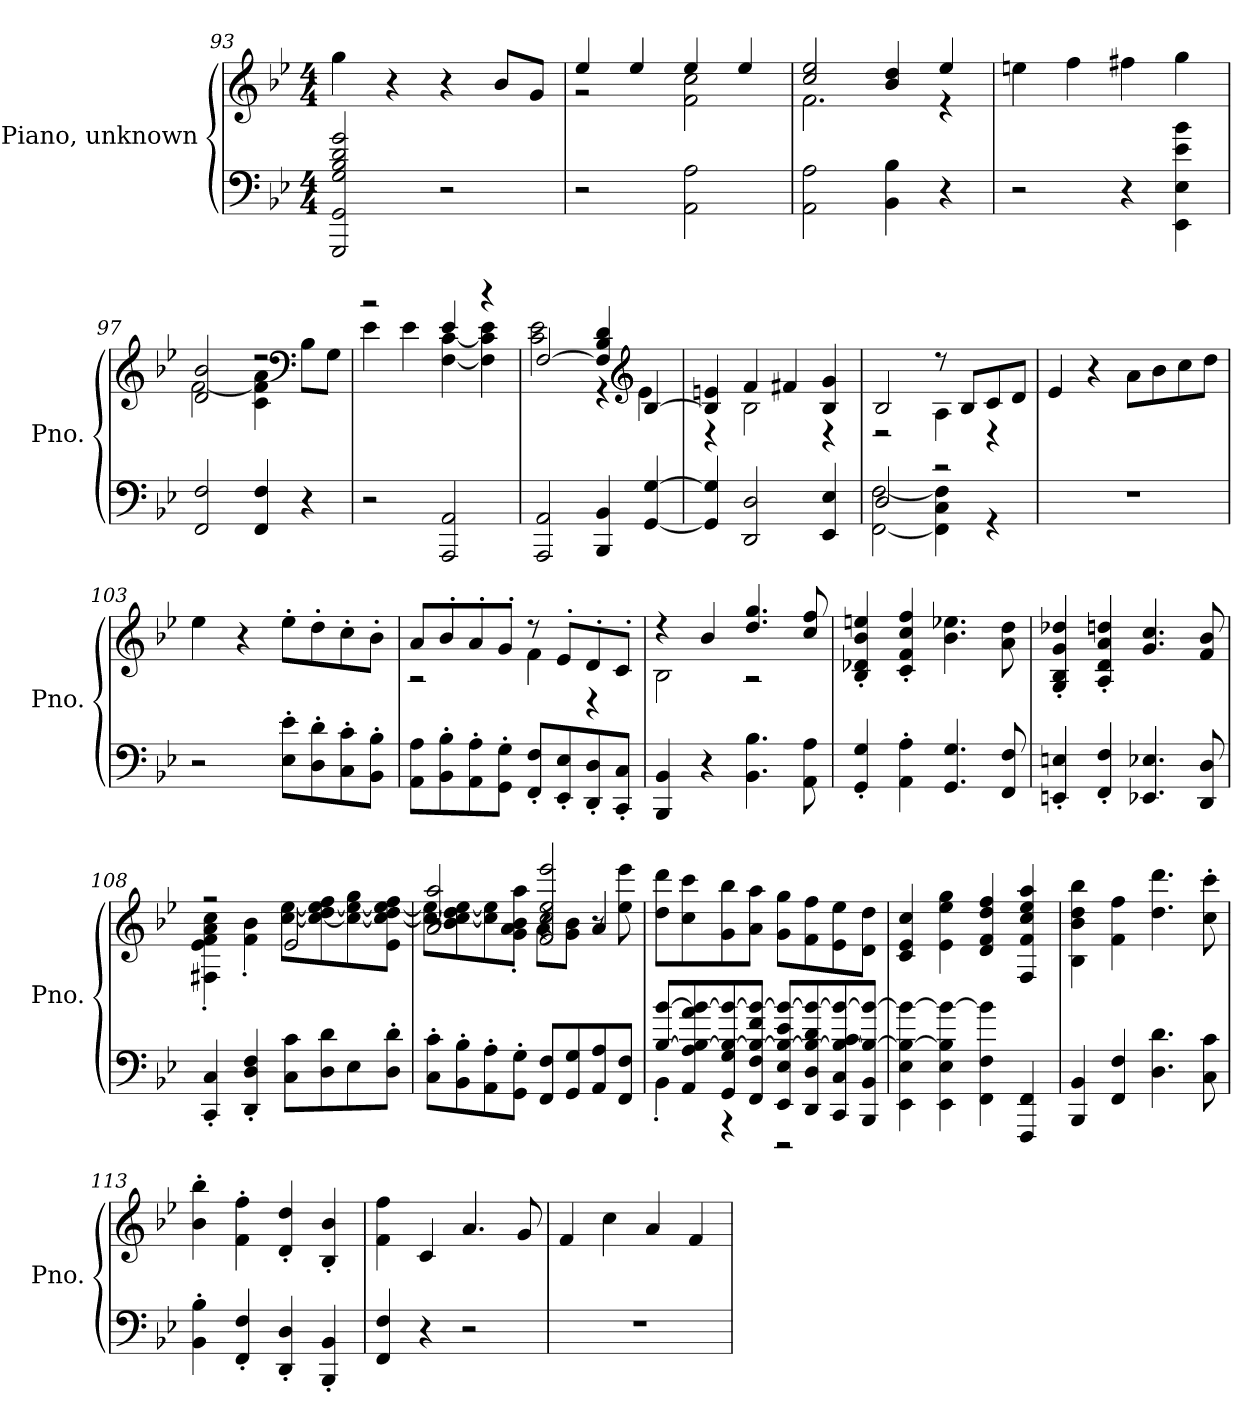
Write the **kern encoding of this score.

**kern	**kern
*part1	*part1
*staff2	*staff1
*I"Piano, unknown	*
*I'Pno.	*
*clefF4	*clefG2
*k[b-e-]	*k[b-e-]
*M4/4	*M4/4
=93	=93
2GGG/ 2GG/ 2G/ 2B-/ 2d/ 2g/	4gg\
.	4r
2r	4r
.	8b-/L
.	8g/J
!!LO:LB:g=z
=94	=94
*	*^
2r	4ee-/	2r
.	4ee-/	.
2AA\ 2A\	4ee-/	2f\ 2cc\
.	4ee-/	.
=95	=95	=95
2AA\ 2A\	2cc/ 2ee-/	2.f\
4BB-\ 4B-\	4b-/ 4dd/	.
4r	4ee-/	4r
*	*v	*v
=96	=96
2r	4een\
.	4ff\
4r	4ff#X\
4EE-\ 4E-\ 4e-\ 4b-\	4gg\
=97	=97
*	*^
2FF/ 2F/	2d/ 2b-/	[2f\
4FF/ 4F/	2r	4c\ 4f\] 4a\
*	*clefF4	*
4r	.	8B-\L
.	.	8G\J
=98	=98	=98
2r	2r	4e-\
.	.	4e-\
2AAA/ 2AA/	4e-/	[4F\ [4c\
.	4r	4F\] 4c\] 4e-\
=99	=99	=99
2AAA/ 2AA/	[2F/	2c\ 2e-\
4BBB-/ 4BB-/	4F/] 4B-/ 4d/	4r
*	*clefG2	*
[4GG/ [4G/	[4B-/	4e-\
=100	=100	=100
4GG/] 4G/]	4B-/] 4en/	4r
2DD/ 2D/	4f/	2B-\
.	4f#X/	.
4EE-/ 4E-/	4B-/ 4g/	4r
!!LO:LB:g=z	!!
=101	=101	=101
*^	*	*
2D/	[2FF\ [2F\	2B-/	2r
2r	4FF\] 4C\ 4F\]	8r	4A\
.	.	8B-/L	.
.	4r	8c/	4r
.	.	8d/J	.
*v	*v	*	*
*	*v	*v
=102	=102
1r	4e-/
.	4r
.	8a\L
.	8b-\
.	8cc\
.	8dd\J
=103	=103
2r	4ee-\
.	4r
8E-\' 8e-\'L	8ee-'\L
8D\' 8d\'	8dd'\
8C\' 8c\'	8cc'\
8BB-\' 8B-\'J	8b-'\J
=104	=104
*	*^
8AA\ 8A\L	8a/L	2r
8BB-\' 8B-\'	8b-'/	.
8AA\' 8A\'	8a'/	.
8GG\' 8G\'J	8g'/J	.
8FF/' 8F/'L	8r	4f\
8EE-/' 8E-/'	8e-'/L	.
8DD/' 8D/'	8d'/	4r
8CC/' 8C/'J	8c'/J	.
=105	=105	=105
4BBB-/ 4BB-/	4r	2B-\
4r	4b-/	.
4.BB-\ 4.B-\	4.dd/ 4.gg/	2r
8AA\ 8A\	8cc/ 8ff/	.
*	*v	*v
=106	=106
4GG/' 4G/'	4B-/' 4d-X/' 4b-/' 4een/'
4AA\' 4A\'	4c/' 4f/' 4cc/' 4ff/'
4.GG/ 4.G/	4.b-\ 4.ee-X\
8FF/ 8F/	8a\ 8dd\
!!LO:LB:g=z
=107	=107
4EEn/' 4En/'	4G/' 4B-/' 4g/' 4dd-X/'
4FF/' 4F/'	4A/' 4d/' 4a/' 4ddn/'
4.EE-X/ 4.E-X/	4.g/ 4.cc/
8DD/ 8D/	8f/ 8b-/
=108	=108
*	*^
4CC/' 4C/'	2r	4F#X\' 4e-\' 4f\' 4a\' 4cc\'
4DD/' 4D/' 4F/'	.	4f\' 4b-\'
8C\ 8c\L	2e-/	[8cc\ [8ee-\L
8D\ 8d\	.	8cc\_ 8dd\ 8ee-\_ 8ff\
8E-\	.	8cc\_ 8ee-\_ 8gg\
8D\' 8d\'J	.	8e-\ 8cc\_ 8dd\ 8ee-\_ 8ff\J
=109	=109	=109
*	*	*^
8C\' 8c\'L	2a/ 2aa/	8cc\_ 8ee-\_L	2r
8BB-\' 8B-\'	.	8b-\ 8cc\_ 8dd\ 8ee-\_	.
8AA\' 8A\'	.	8cc\] 8ee-\]	.
8GG\' 8G\'J	.	8g\' 8a\' 8b-\' 8aa\'J	.
8FF/ 8F/L	2f/ 2cc/ 2ee-/ 2eee-/	8a\L	4r
8GG/ 8G/	.	8g\ 8b-\J	.
8AA/ 8A/	.	8r	4a/
8FF/ 8F/J	.	8ee-\ 8eee-\	.
*	*v	*v	*v
=110	=110
*^	*
[8B-/ [8b-/L	4BB-'\	8dd\ 8ddd\L
8AA/ 8A/ 8B-/_ 8a/ 8b-/_	.	8cc\ 8ccc\
8GG/ 8G/ 8B-/_ 8b-/_	4r	8g\ 8bb-\
8FF/ 8F/ 8B-/_ 8f/ 8b-/_J	.	8a\ 8aa\J
8EE-/ 8E-/ 8B-/_ 8e-/ 8b-/_L	2r	8g\ 8gg\L
8DD/ 8D/ 8B-/_ 8d/ 8b-/_	.	8f\ 8ff\
8CC/ 8C/ 8B-/_ 8c/ 8b-/_	.	8e-\ 8ee-\
8BBB-/ 8BB-/ 8B-/_ 8b-/_J	.	8d\ 8dd\J
*v	*v	*
!!LO:LB:g=z
=111	=111
4EE-\ 4E-\ 4B-\_ 4b-\_	4c/ 4e-/ 4cc/
4EE-\ 4E-\ 4B-\] 4b-\_	4e-\ 4ee-\ 4gg\
4FF\ 4F\ 4b-\]	4d/ 4f/ 4dd/ 4ff/
4FFF/ 4FF/	4F/ 4f/ 4cc/ 4ee-/ 4aa/
=112	=112
4BBB-/ 4BB-/	4B-\ 4b-\ 4dd\ 4bb-\
4FF/ 4F/	4f\ 4ff\
4.D\ 4.d\	4.dd\ 4.ddd\
8C\ 8c\	8cc\' 8ccc\'
=113	=113
4BB-\' 4B-\'	4b-\' 4bb-\'
4FF/' 4F/'	4f\' 4ff\'
4DD/' 4D/'	4d/' 4dd/'
4BBB-/' 4BB-/'	4B-/' 4b-/'
=114	=114
4FF/ 4F/	4f\ 4ff\
4r	4c/
2r	4.a/
.	8g/
=115	=115
1r	4f/
.	4cc\
.	4a/
.	4f/
=	=
*-	*-
